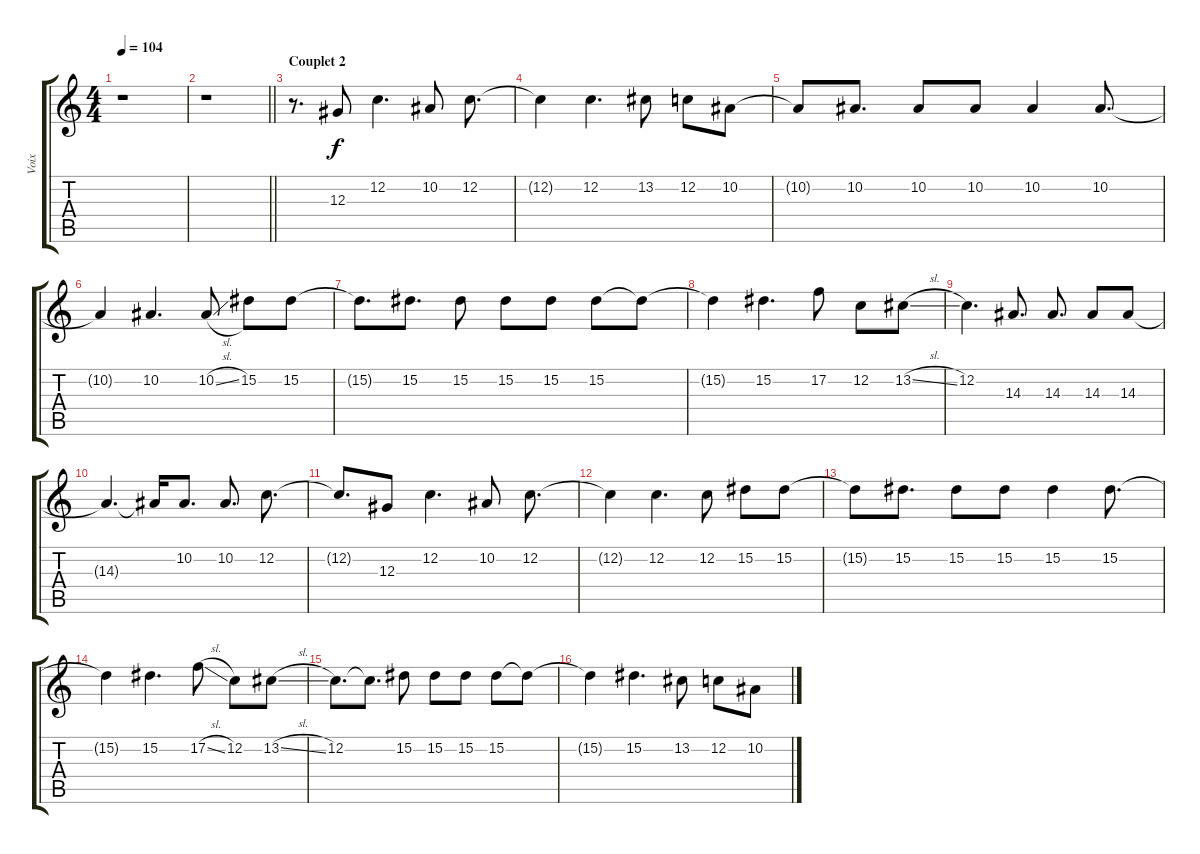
\track ("Voix" "Voix") {instrument flute}
\staff {score tabs}
\tuning (F4 C4 Ab3 Eb3 Bb2 F2) {hide}
\ts (4 4)
\tempo 104
\clef g2
\ks c
r.1{dy f} |
\barLineRight lightlight
r.1 |
\section ("" "Couplet 2")
r.8{d} 12.3.8 12.2.4{d} 10.2.8 12.2.8{d} |
12.2{t}.4 12.2.4{d} 13.2.8 12.2.8 10.2.8 |
10.2{t}.8 10.2.8{d} 10.2.8 10.2.8 10.2.4 10.2.8{d} |
10.2{t}.4 10.2.4{d} 10.2{sl}.8 15.2.8 15.2.8 |
15.2{t}.8{d} 15.2.8{d} 15.2.8 15.2.8 15.2.8 15.2.8 15.2{t}.8 |
15.2{t}.4 15.2.4{d} 17.2.8 12.2.8 13.2{sl}.8 |
12.2.4{d} 14.3.8{d} 14.3.8{d} 14.3.8 14.3.8 |
14.3{t}.4{d} 14.3{t}.16 10.2.8{d} 10.2.8{d} 12.2.8{d} |
12.2{t}.8{d} 12.3.8 12.2.4{d} 10.2.8 12.2.8{d} |
12.2{t}.4 12.2.4{d} 12.2.8 15.2.8 15.2.8 |
15.2{t}.8 15.2.8{d} 15.2.8 15.2.8 15.2.4 15.2.8{d} |
15.2{t}.4 15.2.4{d} 17.2{sl}.8 12.2.8 13.2{sl}.8 |
12.2.8{d} 12.2{t}.8{d} 15.2.8 15.2.8 15.2.8 15.2.8 15.2{t}.8 |
15.2{t}.4 15.2.4{d} 13.2.8 12.2.8 10.2.8
